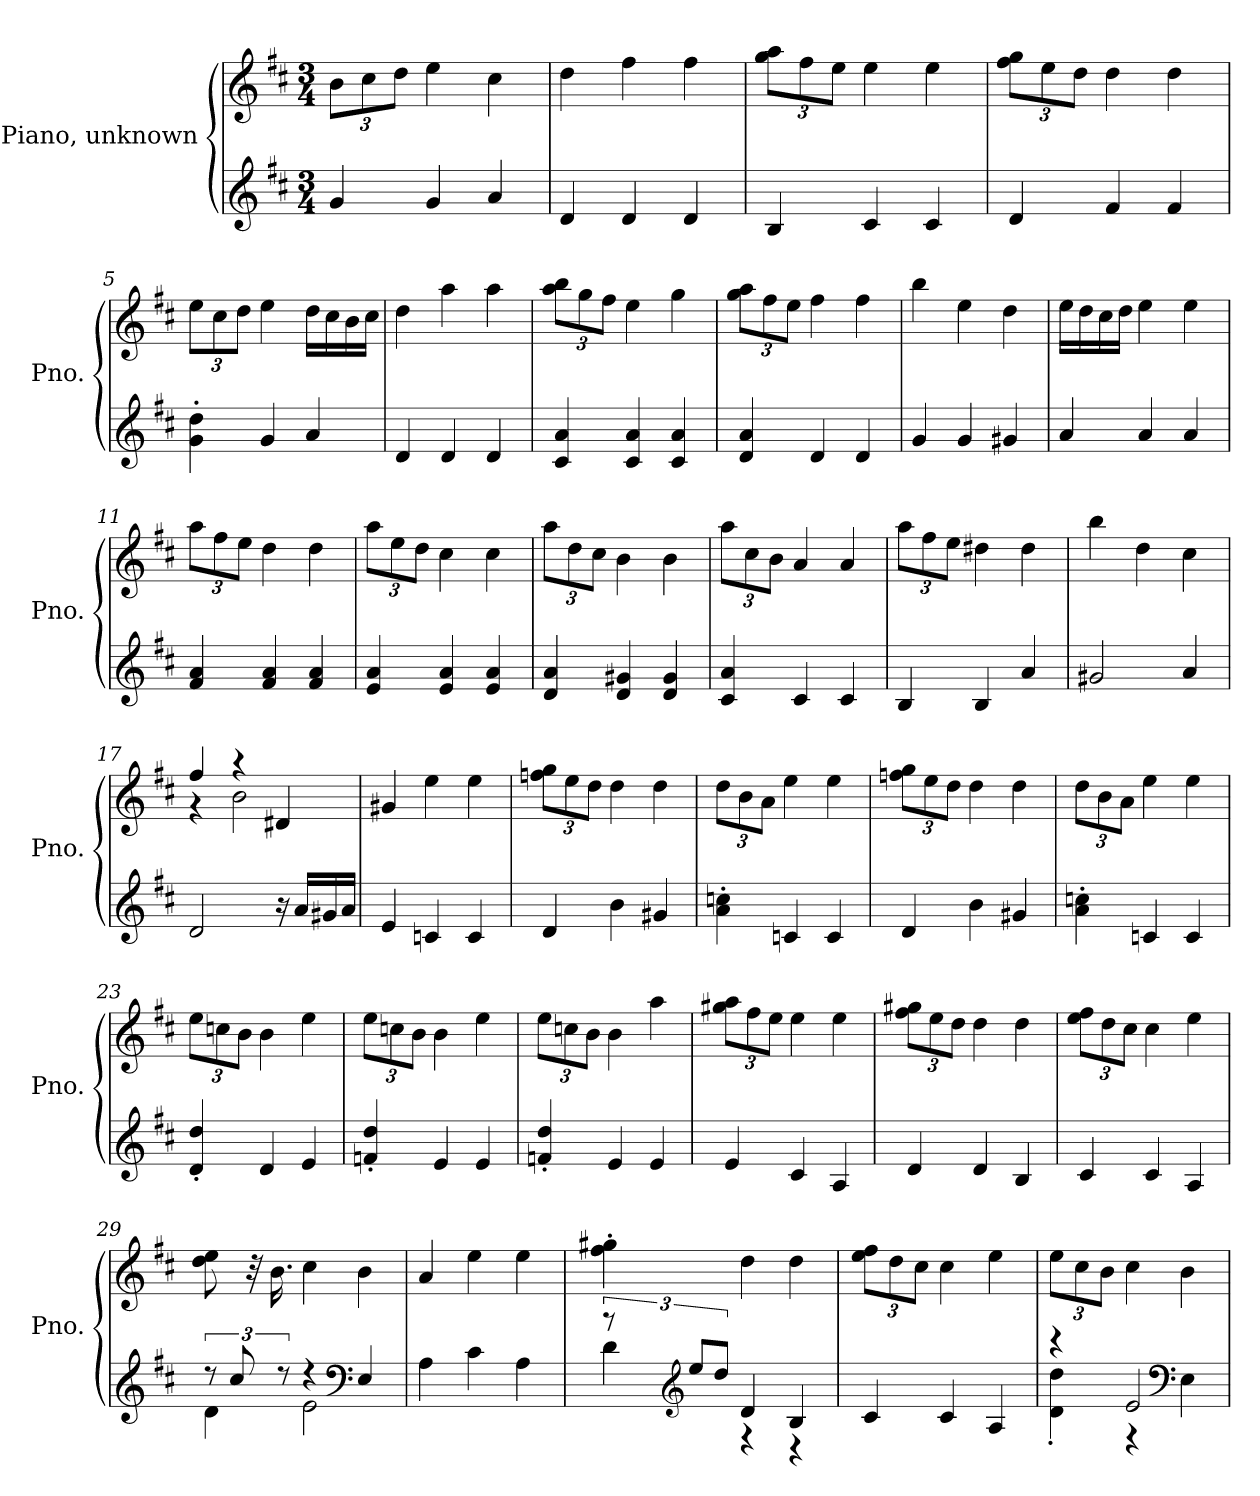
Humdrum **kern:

**kern	**kern
*part1	*part1
*staff2	*staff1
*I"Piano, unknown	*
*I'Pno.	*
*clefG2	*clefG2
*k[f#c#]	*k[f#c#]
*M3/4	*M3/4
*MM190	*MM190
*	*Xbrackettup
=1	=1
4g/	12b\L
.	12cc#\
.	12dd\J
4g/	4ee\
4a/	4cc#\
=2	=2
4d/	4dd\
4d/	4ff#\
4d/	4ff#\
=3	=3
4B/	12gg\ 12aa\L
.	12ff#\
.	12ee\J
4c#/	4ee\
4c#/	4ee\
=4	=4
4d/	12ff#\ 12gg\L
.	12ee\
.	12dd\J
4f#/	4dd\
4f#/	4dd\
=5	=5
4g\' 4dd\'	12ee\L
.	12cc#\
.	12dd\J
4g/	4ee\
4a/	16dd\LL
.	16cc#\
.	16b\
.	16cc#\JJ
=6	=6
4d/	4dd\
4d/	4aa\
4d/	4aa\
=7	=7
4c#/ 4a/	12aa\ 12bb\L
.	12gg\
.	12ff#\J
4c#/ 4a/	4ee\
4c#/ 4a/	4gg\
!!LO:LB:g=z
=8	=8
4d/ 4a/	12gg\ 12aa\L
.	12ff#\
.	12ee\J
4d/	4ff#\
4d/	4ff#\
=9	=9
4g/	4bb\
4g/	4ee\
4g#X/	4dd\
=10	=10
4a/	16ee\LL
.	16dd\
.	16cc#\
.	16dd\JJ
4a/	4ee\
4a/	4ee\
=11	=11
4f#/ 4a/	12aa\L
.	12ff#\
.	12ee\J
4f#/ 4a/	4dd\
4f#/ 4a/	4dd\
=12	=12
4e/ 4a/	12aa\L
.	12ee\
.	12dd\J
4e/ 4a/	4cc#\
4e/ 4a/	4cc#\
=13	=13
4d/ 4a/	12aa\L
.	12dd\
.	12cc#\J
4d/ 4g#X/	4b\
4d/ 4g#/	4b\
=14	=14
4c#/ 4a/	12aa\L
.	12cc#\
.	12b\J
4c#/	4a/
4c#/	4a/
!!LO:LB:g=z
=15	=15
4B/	12aa\L
.	12ff#\
.	12ee\J
4B/	4dd#X\
4a/	4dd#\
=16	=16
2g#X/	4bb\
.	4dd\
4a/	4cc#\
=17	=17
*	*^
2d/	4ff#/	4r
.	4r	2b\
16r	4d#X/	.
16a/LL	.	.
16g#X/	.	.
16a/JJ	.	.
*	*v	*v
=18	=18
4e/	4g#X/
4cn/	4ee\
4c/	4ee\
=19	=19
4d/	12ffn\ 12gg\L
.	12ee\
.	12dd\J
4b\	4dd\
4g#X/	4dd\
=20	=20
4a\' 4ccn\'	12dd\L
.	12b\
.	12a\J
4cn/	4ee\
4c/	4ee\
!!LO:LB:g=z
=21	=21
4d/	12ffn\ 12gg\L
.	12ee\
.	12dd\J
4b\	4dd\
4g#X/	4dd\
=22	=22
4a\' 4ccn\'	12dd\L
.	12b\
.	12a\J
4cn/	4ee\
4c/	4ee\
=23	=23
4d/' 4dd/'	12ee\L
.	12ccn\
.	12b\J
4d/	4b\
4e/	4ee\
=24	=24
4fn/' 4dd/'	12ee\L
.	12ccn\
.	12b\J
4e/	4b\
4e/	4ee\
=25	=25
4fn/' 4dd/'	12ee\L
.	12ccn\
.	12b\J
4e/	4b\
4e/	4aa\
=26	=26
4e/	12gg#X\ 12aa\L
.	12ff#\
.	12ee\J
4c#/	4ee\
4A/	4ee\
!!LO:LB:g=z
=27	=27
4d/	12ff#\ 12gg#X\L
.	12ee\
.	12dd\J
4d/	4dd\
4B/	4dd\
=28	=28
4c#/	12ee\ 12ff#\L
.	12dd\
.	12cc#\J
4c#/	4cc#\
4A/	4ee\
=29	=29
*^	*
12r	4d\	8dd\ 8ee\
12cc#/	.	.
.	.	32r
.	.	16.b\
12r	.	.
4r	2e\	4cc#\
*clefF4	*	*
4E/	.	4b\
*v	*v	*
=30	=30
4A\	4a/
4c#\	4ee\
4A\	4ee\
=31	=31
*^	*
12r	4d\	4ff#\' 4gg#X\'
*clefG2	*	*
12ee/L	.	.
12dd/J	.	.
4d/	4r	4dd\
4B/	4r	4dd\
*v	*v	*
=32	=32
4c#/	12ee\ 12ff#\L
.	12dd\
.	12cc#\J
4c#/	4cc#\
4A/	4ee\
!!LO:LB:g=z
=33	=33
*^	*
4r	4d\' 4dd\'	12ee\L
.	.	12cc#\
.	.	12b\J
2e/	4r	4cc#\
*clefF4	*	*
.	4E\	4b\
*v	*v	*
=	=
*-	*-
